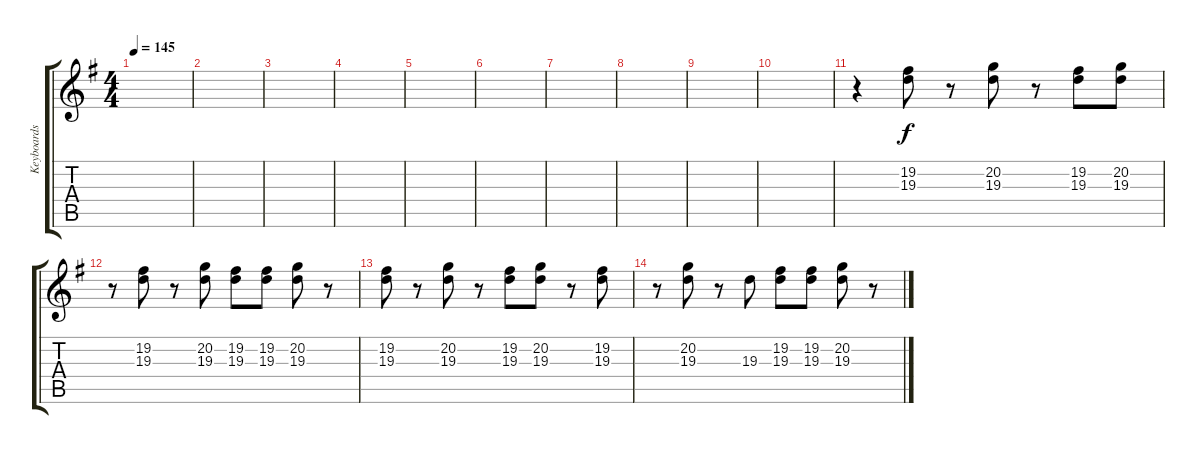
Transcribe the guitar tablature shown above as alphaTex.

\track ("Keyboards 3" "Keyboards ") {instrument stringensemble1}
\staff {score tabs}
\tuning (E4 B3 G3 D3 A2 E2) {hide}
\ts (4 4)
\tempo 145
\clef g2
\ks g
|
|
|
|
|
|
|
|
|
|
r.4 (19.2 19.3).8 r.8 (20.2 19.3).8 r.8 (19.2 19.3).8 (20.2 19.3).8 |
r.8 (19.2 19.3).8 r.8 (20.2 19.3).8 (19.2 19.3).8 (19.2 19.3).8 (20.2 19.3).8 r.8 |
(19.2 19.3).8 r.8 (20.2 19.3).8 r.8 (19.2 19.3).8 (20.2 19.3).8 r.8 (19.2 19.3).8 |
r.8 (20.2 19.3).8 r.8 19.3.8 (19.2 19.3).8 (19.2 19.3).8 (20.2 19.3).8 r.8
